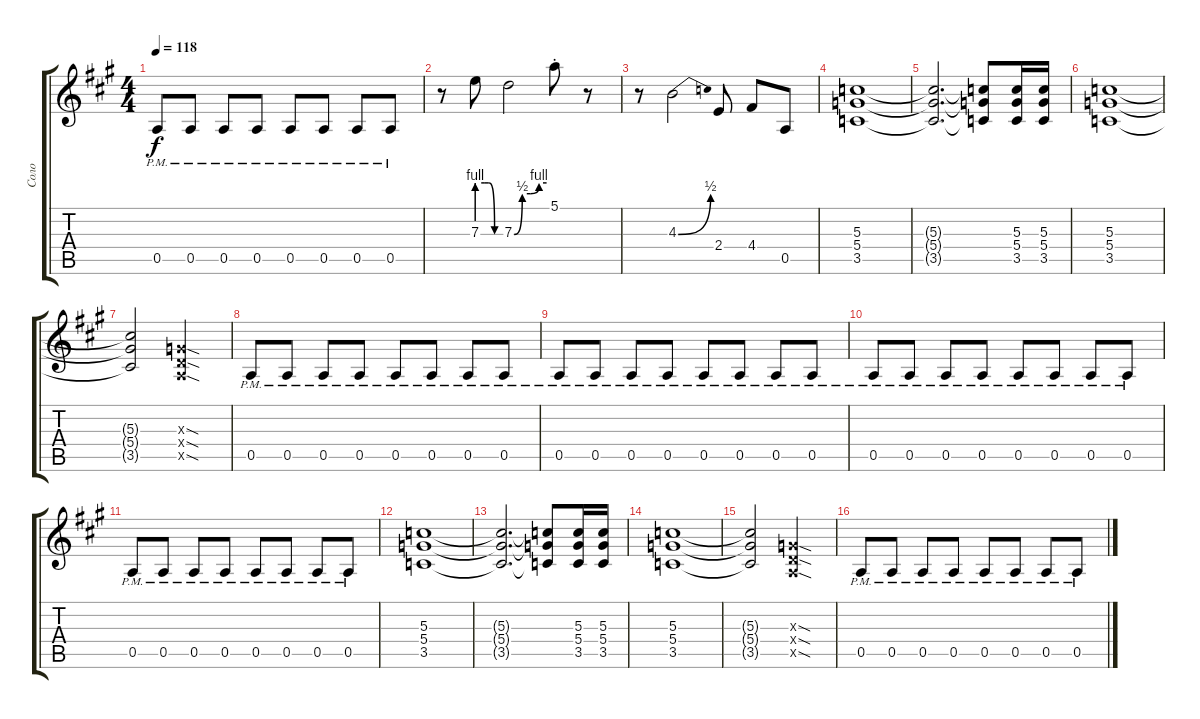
\track ("Соло" "Соло") {instrument distortionguitar}
\staff {score tabs}
\tuning (E4 B3 G3 D3 A2 E2) {hide}
\ts (4 4)
\tempo 118
\clef g2
\ks a
0.5{pm}.8{dy f} 0.5{pm}.8 0.5{pm}.8 0.5{pm}.8 0.5{pm}.8 0.5{pm}.8 0.5{pm}.8 0.5{pm}.8 |
r.8 7.3{be (custom 0 4 20 4 30 4 45 0 60 0)}.8 7.3{be (custom 0 0 15 2 30 2 46 4 60 4)}.2 5.1{st}.8 r.8 |
r.8 4.3{be (bend 0 0 60 2)}.2 2.4.8 4.4.8 0.5.8 |
(5.3 5.4 3.5).1 |
(5.3{t} 5.4{t} 3.5{t}).2{d} (5.3{t} 5.4{t} 3.5{t}).8 (5.3 5.4 3.5).16 (5.3 5.4 3.5).16 |
(5.3 5.4 3.5).1 |
(5.3{t} 5.4{t} 3.5{t}).2 (0.3{sod x} 0.4{sod x} 0.5{sod x}).2 |
0.5{pm}.8 0.5{pm}.8 0.5{pm}.8 0.5{pm}.8 0.5{pm}.8 0.5{pm}.8 0.5{pm}.8 0.5{pm}.8 |
0.5{pm}.8 0.5{pm}.8 0.5{pm}.8 0.5{pm}.8 0.5{pm}.8 0.5{pm}.8 0.5{pm}.8 0.5{pm}.8 |
0.5{pm}.8 0.5{pm}.8 0.5{pm}.8 0.5{pm}.8 0.5{pm}.8 0.5{pm}.8 0.5{pm}.8 0.5{pm}.8 |
0.5{pm}.8 0.5{pm}.8 0.5{pm}.8 0.5{pm}.8 0.5{pm}.8 0.5{pm}.8 0.5{pm}.8 0.5{pm}.8 |
(5.3 5.4 3.5).1 |
(5.3{t} 5.4{t} 3.5{t}).2{d} (5.3{t} 5.4{t} 3.5{t}).8 (5.3 5.4 3.5).16 (5.3 5.4 3.5).16 |
(5.3 5.4 3.5).1 |
(5.3{t} 5.4{t} 3.5{t}).2 (0.3{sod x} 0.4{sod x} 0.5{sod x}).2 |
0.5{pm}.8 0.5{pm}.8 0.5{pm}.8 0.5{pm}.8 0.5{pm}.8 0.5{pm}.8 0.5{pm}.8 0.5{pm}.8
